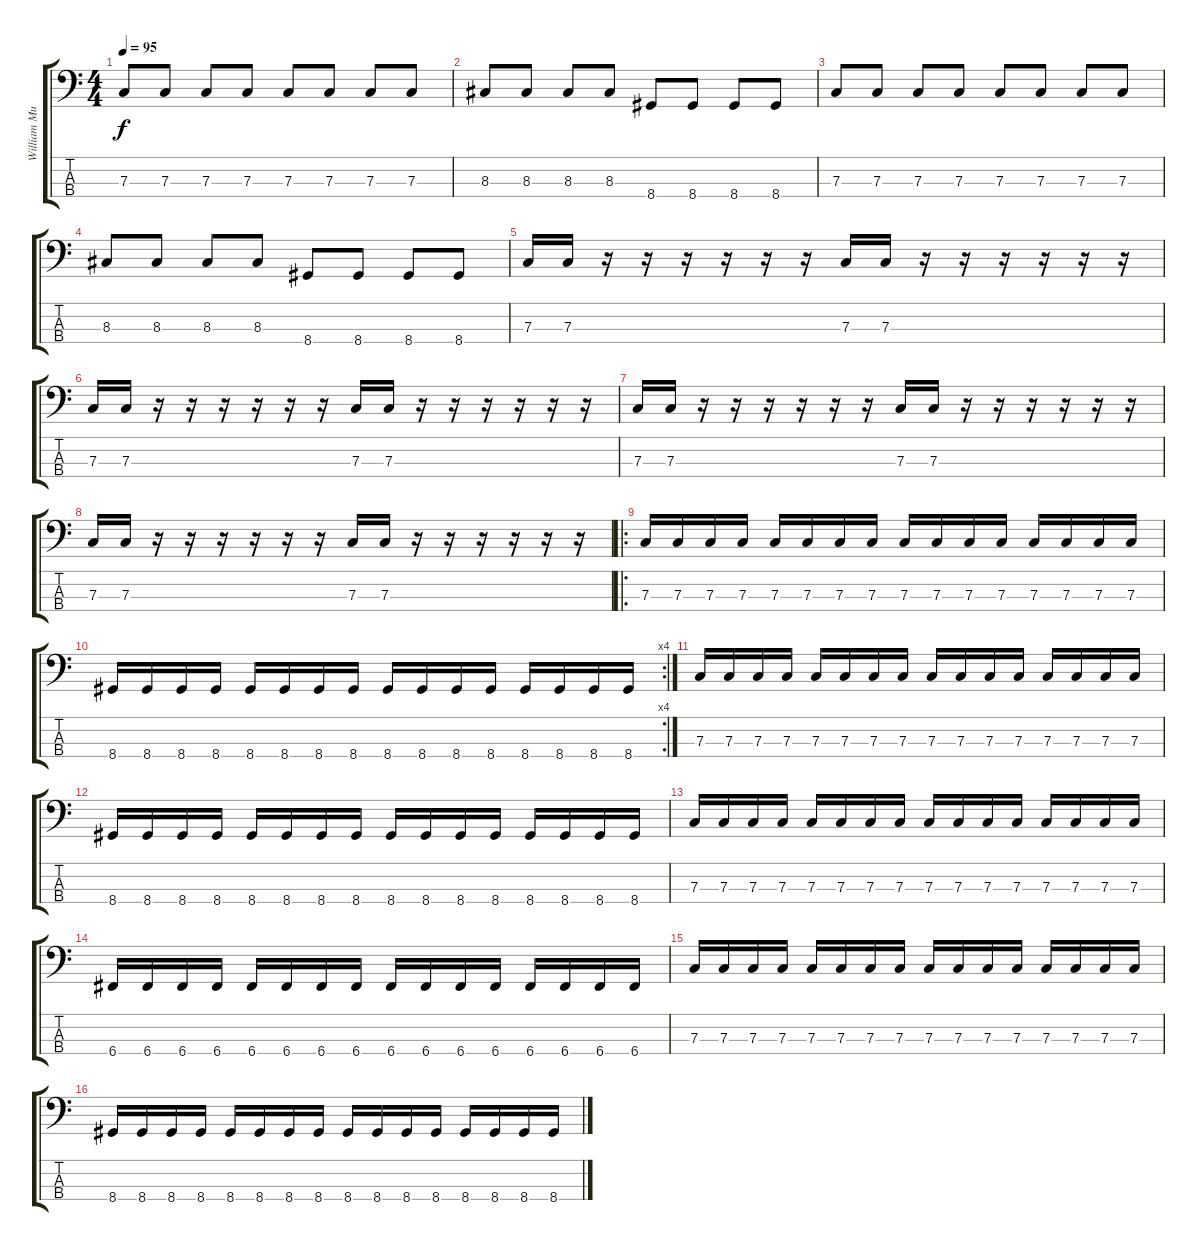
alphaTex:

\track ("William Murderface" "William Mu") {instrument electricbasspick}
\staff {score tabs}
\tuning (Eb2 Bb1 F1 C1) {hide}
\ts (4 4)
\tempo 95
\clef f4
\ks c
7.3.8{dy f} 7.3.8 7.3.8 7.3.8 7.3.8 7.3.8 7.3.8 7.3.8 |
8.3.8 8.3.8 8.3.8 8.3.8 8.4.8 8.4.8 8.4.8 8.4.8 |
7.3.8 7.3.8 7.3.8 7.3.8 7.3.8 7.3.8 7.3.8 7.3.8 |
8.3.8 8.3.8 8.3.8 8.3.8 8.4.8 8.4.8 8.4.8 8.4.8 |
7.3.16 7.3.16 r.16 r.16 r.16 r.16 r.16 r.16 7.3.16 7.3.16 r.16 r.16 r.16 r.16 r.16 r.16 |
7.3.16 7.3.16 r.16 r.16 r.16 r.16 r.16 r.16 7.3.16 7.3.16 r.16 r.16 r.16 r.16 r.16 r.16 |
7.3.16 7.3.16 r.16 r.16 r.16 r.16 r.16 r.16 7.3.16 7.3.16 r.16 r.16 r.16 r.16 r.16 r.16 |
7.3.16 7.3.16 r.16 r.16 r.16 r.16 r.16 r.16 7.3.16 7.3.16 r.16 r.16 r.16 r.16 r.16 r.16 |
\ro
7.3.16 7.3.16 7.3.16 7.3.16 7.3.16 7.3.16 7.3.16 7.3.16 7.3.16 7.3.16 7.3.16 7.3.16 7.3.16 7.3.16 7.3.16 7.3.16 |
\rc 4
8.4.16 8.4.16 8.4.16 8.4.16 8.4.16 8.4.16 8.4.16 8.4.16 8.4.16 8.4.16 8.4.16 8.4.16 8.4.16 8.4.16 8.4.16 8.4.16 |
7.3.16 7.3.16 7.3.16 7.3.16 7.3.16 7.3.16 7.3.16 7.3.16 7.3.16 7.3.16 7.3.16 7.3.16 7.3.16 7.3.16 7.3.16 7.3.16 |
8.4.16 8.4.16 8.4.16 8.4.16 8.4.16 8.4.16 8.4.16 8.4.16 8.4.16 8.4.16 8.4.16 8.4.16 8.4.16 8.4.16 8.4.16 8.4.16 |
7.3.16 7.3.16 7.3.16 7.3.16 7.3.16 7.3.16 7.3.16 7.3.16 7.3.16 7.3.16 7.3.16 7.3.16 7.3.16 7.3.16 7.3.16 7.3.16 |
6.4.16 6.4.16 6.4.16 6.4.16 6.4.16 6.4.16 6.4.16 6.4.16 6.4.16 6.4.16 6.4.16 6.4.16 6.4.16 6.4.16 6.4.16 6.4.16 |
7.3.16 7.3.16 7.3.16 7.3.16 7.3.16 7.3.16 7.3.16 7.3.16 7.3.16 7.3.16 7.3.16 7.3.16 7.3.16 7.3.16 7.3.16 7.3.16 |
8.4.16 8.4.16 8.4.16 8.4.16 8.4.16 8.4.16 8.4.16 8.4.16 8.4.16 8.4.16 8.4.16 8.4.16 8.4.16 8.4.16 8.4.16 8.4.16
